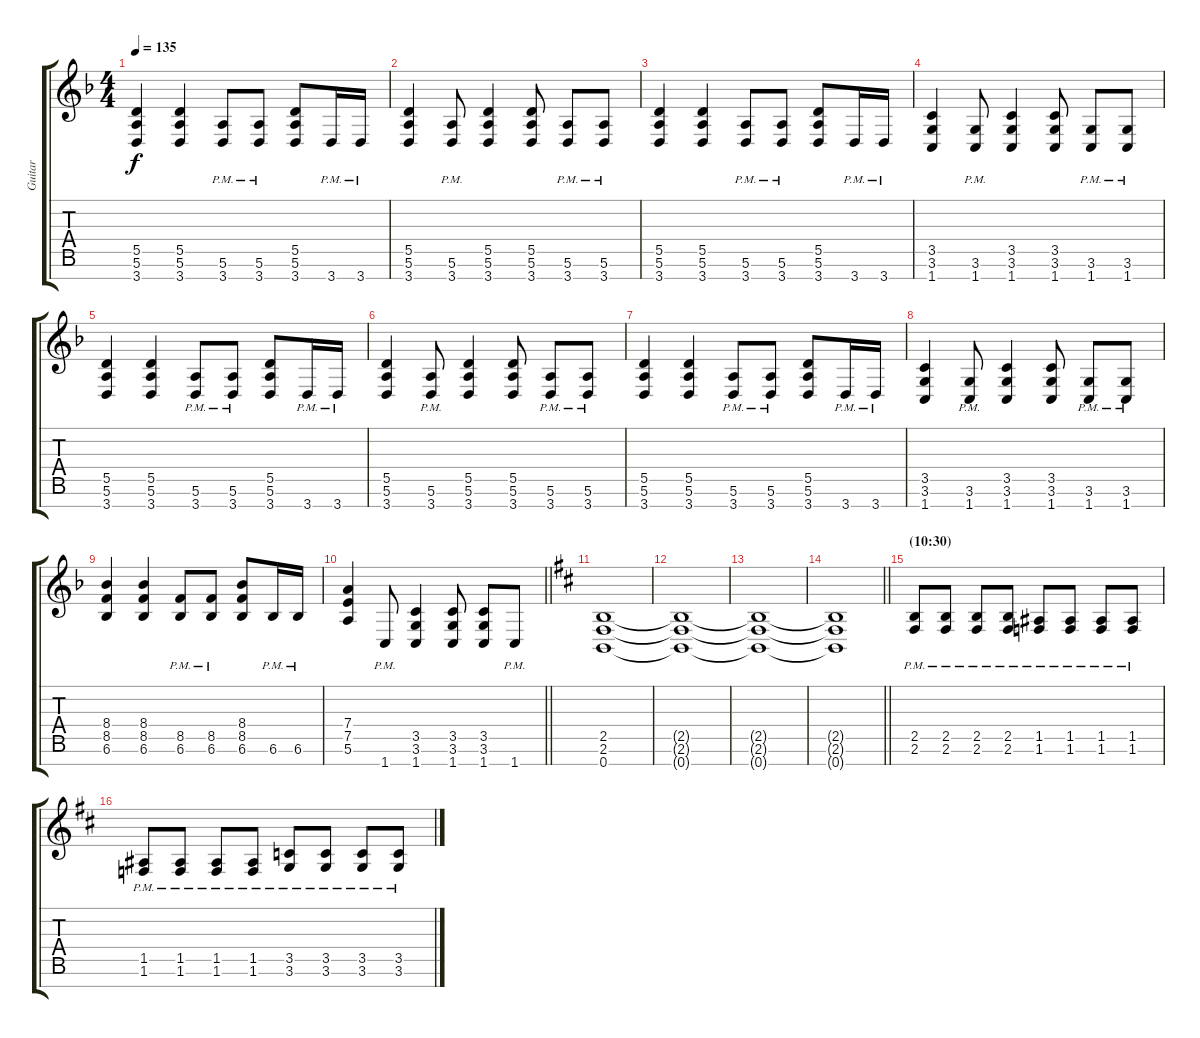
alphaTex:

\track ("Guitar" "Guitar") {instrument distortionguitar}
\staff {score tabs}
\tuning (E4 B3 G3 D3 A2 E2 B1) {hide}
\ts (4 4)
\tempo 135
\clef g2
\ks dminor
(5.5 5.6 3.7).4{dy f} (5.5 5.6 3.7).4 (5.6{pm} 3.7{pm}).8 (5.6{pm} 3.7{pm}).8 (5.5 5.6 3.7).8 3.7{pm}.16 3.7{pm}.16 |
(5.5 5.6 3.7).4 (5.6{pm} 3.7{pm}).8 (5.5 5.6 3.7).4 (5.5 5.6 3.7).8 (5.6{pm} 3.7{pm}).8 (5.6{pm} 3.7{pm}).8 |
(5.5 5.6 3.7).4 (5.5 5.6 3.7).4 (5.6{pm} 3.7{pm}).8 (5.6{pm} 3.7{pm}).8 (5.5 5.6 3.7).8 3.7{pm}.16 3.7{pm}.16 |
(3.5 3.6 1.7).4 (3.6{pm} 1.7{pm}).8 (3.5 3.6 1.7).4 (3.5 3.6 1.7).8 (3.6{pm} 1.7{pm}).8 (3.6{pm} 1.7{pm}).8 |
(5.5 5.6 3.7).4 (5.5 5.6 3.7).4 (5.6{pm} 3.7{pm}).8 (5.6{pm} 3.7{pm}).8 (5.5 5.6 3.7).8 3.7{pm}.16 3.7{pm}.16 |
(5.5 5.6 3.7).4 (5.6{pm} 3.7{pm}).8 (5.5 5.6 3.7).4 (5.5 5.6 3.7).8 (5.6{pm} 3.7{pm}).8 (5.6{pm} 3.7{pm}).8 |
(5.5 5.6 3.7).4 (5.5 5.6 3.7).4 (5.6{pm} 3.7{pm}).8 (5.6{pm} 3.7{pm}).8 (5.5 5.6 3.7).8 3.7{pm}.16 3.7{pm}.16 |
(3.5 3.6 1.7).4 (3.6{pm} 1.7{pm}).8 (3.5 3.6 1.7).4 (3.5 3.6 1.7).8 (3.6{pm} 1.7{pm}).8 (3.6{pm} 1.7{pm}).8 |
(8.4 8.5 6.6).4 (8.4 8.5 6.6).4 (8.5{pm} 6.6{pm}).8 (8.5{pm} 6.6{pm}).8 (8.4 8.5 6.6).8 6.6{pm}.16 6.6{pm}.16 |
\barLineRight lightlight
(7.4 7.5 5.6).4 1.7{pm}.8 (3.5 3.6 1.7).4 (3.5 3.6 1.7).8 (3.5 3.6 1.7).8 1.7{pm}.8 |
\ks bminor
(2.5 2.6 0.7).1 |
(2.5{t} 2.6{t} 0.7{t}).1{volume 8} |
(2.5{t} 2.6{t} 0.7{t}).1 |
\barLineRight lightlight
(2.5{t} 2.6{t} 0.7{t}).1 |
\section ("" "(10:30)")
(2.5{pm} 2.6{pm}).8{volume 14} (2.5{pm} 2.6{pm}).8 (2.5{pm} 2.6{pm}).8 (2.5{pm} 2.6{pm}).8 (1.5{pm} 1.6{pm}).8 (1.5{pm} 1.6{pm}).8 (1.5{pm} 1.6{pm}).8 (1.5{pm} 1.6{pm}).8 |
(1.5{pm} 1.6{pm}).8 (1.5{pm} 1.6{pm}).8 (1.5{pm} 1.6{pm}).8 (1.5{pm} 1.6{pm}).8 (3.5{pm} 3.6{pm}).8 (3.5{pm} 3.6{pm}).8 (3.5{pm} 3.6{pm}).8 (3.5{pm} 3.6{pm}).8
